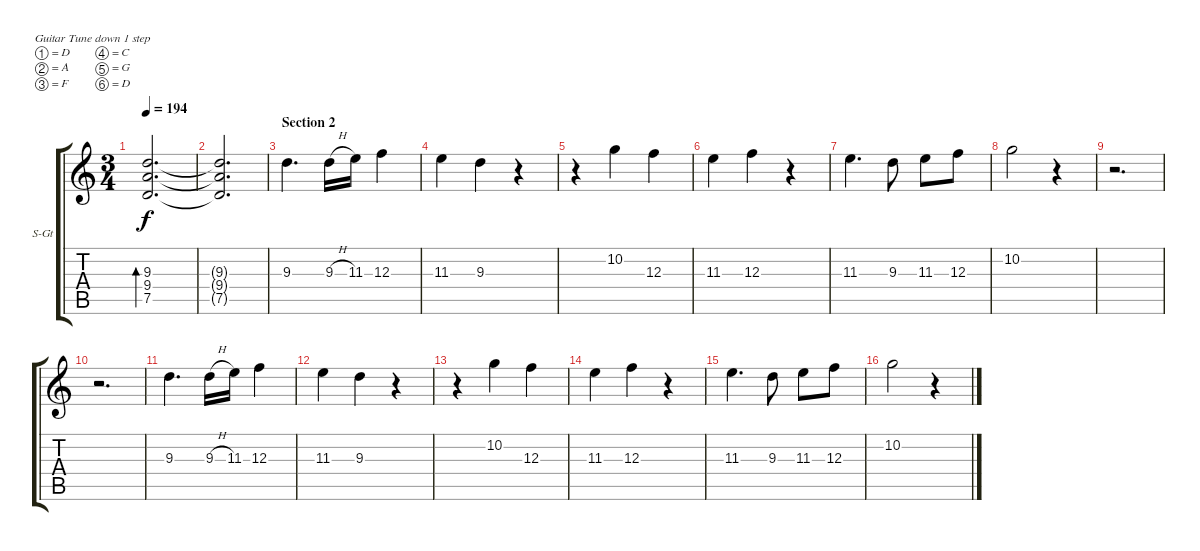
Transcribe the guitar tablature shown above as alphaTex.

\defaultSystemsLayout 4
\bracketExtendMode groupsimilarinstruments
\firstSystemTrackNameOrientation horizontal
\otherSystemsTrackNameOrientation horizontal
\track ("Guitar 2" "S-Gt") {instrument acousticguitarsteel}
\staff {score tabs}
\tuning (D4 A3 F3 C3 G2 D2)
\ts (3 4)
\tempo 194
\clef g2
\ks c
(7.5 9.4 9.3).2{d bd 237 dy f} |
(7.5{t} 9.4{t} 9.3{t}).2{d} |
\section ("" "Section 2")
9.3.4{d} 9.3{h}.16 11.3.16 12.3.4 |
11.3.4 9.3.4 r.4 |
r.4 10.2.4 12.3.4 |
11.3.4 12.3.4 r.4 |
11.3.4{d} 9.3.8 11.3.8 12.3.8 |
10.2.2 r.4 |
r.2{d} |
r.2{d} |
9.3.4{d} 9.3{h}.16 11.3.16 12.3.4 |
11.3.4 9.3.4 r.4 |
r.4 10.2.4 12.3.4 |
11.3.4 12.3.4 r.4 |
11.3.4{d} 9.3.8 11.3.8 12.3.8 |
10.2.2 r.4
